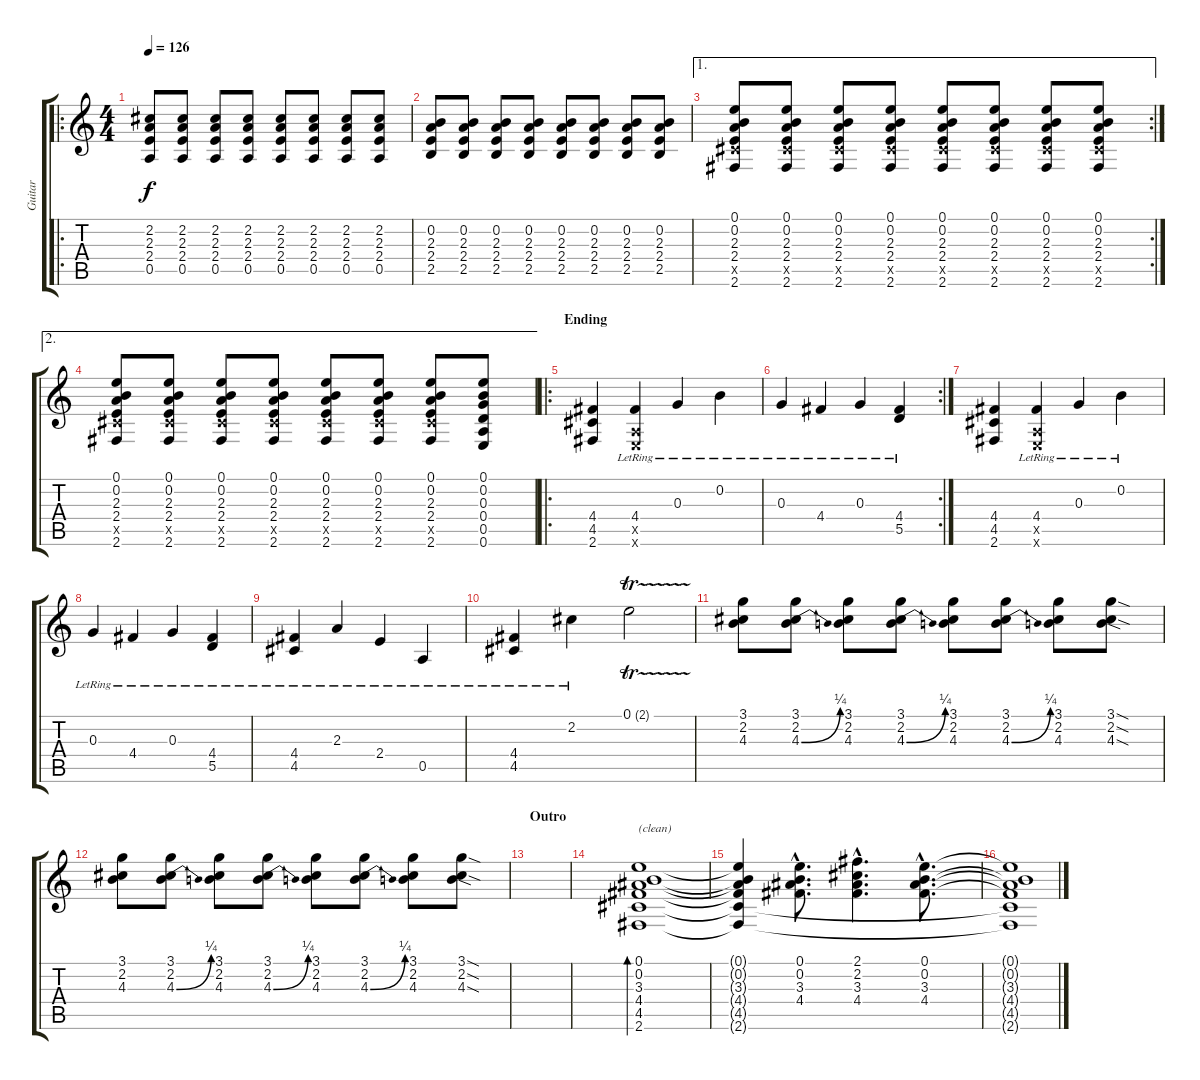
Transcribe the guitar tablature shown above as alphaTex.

\track ("Guitar" "Guitar") {instrument overdrivenguitar}
\staff {score tabs}
\tuning (E4 B3 G3 D3 A2 E2) {hide}
\ro
\ts (4 4)
\tempo 126
\clef g2
\ks c
(2.2 2.3 2.4 0.5).8{dy f instrument distortionguitar} (2.2 2.3 2.4 0.5).8 (2.2 2.3 2.4 0.5).8 (2.2 2.3 2.4 0.5).8 (2.2 2.3 2.4 0.5).8 (2.2 2.3 2.4 0.5).8 (2.2 2.3 2.4 0.5).8 (2.2 2.3 2.4 0.5).8 |
(0.2 2.3 2.4 2.5).8 (0.2 2.3 2.4 2.5).8 (0.2 2.3 2.4 2.5).8 (0.2 2.3 2.4 2.5).8 (0.2 2.3 2.4 2.5).8 (0.2 2.3 2.4 2.5).8 (0.2 2.3 2.4 2.5).8 (0.2 2.3 2.4 2.5).8 |
\ae 1
\rc 2
(0.1 0.2 2.3 2.4 4.5{x} 2.6).8 (0.1 0.2 2.3 2.4 4.5{x} 2.6).8 (0.1 0.2 2.3 2.4 4.5{x} 2.6).8 (0.1 0.2 2.3 2.4 4.5{x} 2.6).8 (0.1 0.2 2.3 2.4 4.5{x} 2.6).8 (0.1 0.2 2.3 2.4 4.5{x} 2.6).8 (0.1 0.2 2.3 2.4 4.5{x} 2.6).8 (0.1 0.2 2.3 2.4 4.5{x} 2.6).8 |
\ae 2
(0.1 0.2 2.3 2.4 4.5{x} 2.6).8 (0.1 0.2 2.3 2.4 4.5{x} 2.6).8 (0.1 0.2 2.3 2.4 4.5{x} 2.6).8 (0.1 0.2 2.3 2.4 4.5{x} 2.6).8 (0.1 0.2 2.3 2.4 4.5{x} 2.6).8 (0.1 0.2 2.3 2.4 4.5{x} 2.6).8 (0.1 0.2 2.3 2.4 4.5{x} 2.6).8 (0.1 0.2 0.3 0.4 0.5 0.6).8 |
\ro
\section ("" "Ending")
(4.4 4.5 2.6).4{instrument distortionguitar} (4.4{lr} 0.5{x} 0.6{x}).4 0.3{lr}.4 0.2{lr}.4 |
\rc 2
0.3{lr}.4 4.4{lr}.4 0.3{lr}.4 (4.4{lr} 5.5{lr}).4 |
(4.4 4.5 2.6).4{instrument distortionguitar} (4.4{lr} 0.5{x} 0.6{x}).4 0.3{lr}.4 0.2{lr}.4 |
0.3{lr}.4 4.4{lr}.4 0.3{lr}.4 (4.4{lr} 5.5{lr}).4 |
(4.4{lr} 4.5{lr}).4 2.3{lr}.4 2.4{lr}.4 0.5{lr}.4 |
(4.4{lr} 4.5{lr}).4 2.2{lr}.4 0.1{tr (2 16)}.2 |
(3.1 2.2 4.3).8 (3.1 2.2 4.3{be (bend 0 0 60 1)}).8 (3.1 2.2 4.3).8 (3.1 2.2 4.3{be (bend 0 0 60 1)}).8 (3.1 2.2 4.3).8 (3.1 2.2 4.3{be (bend 0 0 60 1)}).8 (3.1 2.2 4.3).8 (3.1{sod} 2.2{sod} 4.3{sod}).8 |
(3.1 2.2 4.3).8 (3.1 2.2 4.3{be (bend 0 0 60 1)}).8 (3.1 2.2 4.3).8 (3.1 2.2 4.3{be (bend 0 0 60 1)}).8 (3.1 2.2 4.3).8 (3.1 2.2 4.3{be (bend 0 0 60 1)}).8 (3.1 2.2 4.3).8 (3.1{sod} 2.2{sod} 4.3{sod}).8 |
\section ("" "Outro")
|
(0.1 0.2 3.3 4.4 4.5 2.6).1{bd 480 txt "(clean)" instrument electricguitarjazz} |
(0.1{t} 0.2{t} 3.3{t} 4.4{t} 4.5{t} 2.6{t}).4 (0.1{hac} 0.2{hac} 3.3{hac} 4.4{hac}).8{d} (2.1{hac} 2.2{hac} 3.3 4.4{hac}).4{d} (0.1{hac} 0.2{hac} 3.3{hac} 4.4{hac}).8{d} |
(0.1{t} 0.2{t} 3.3{t} 4.4{t} 4.5{t} 2.6{t}).1
